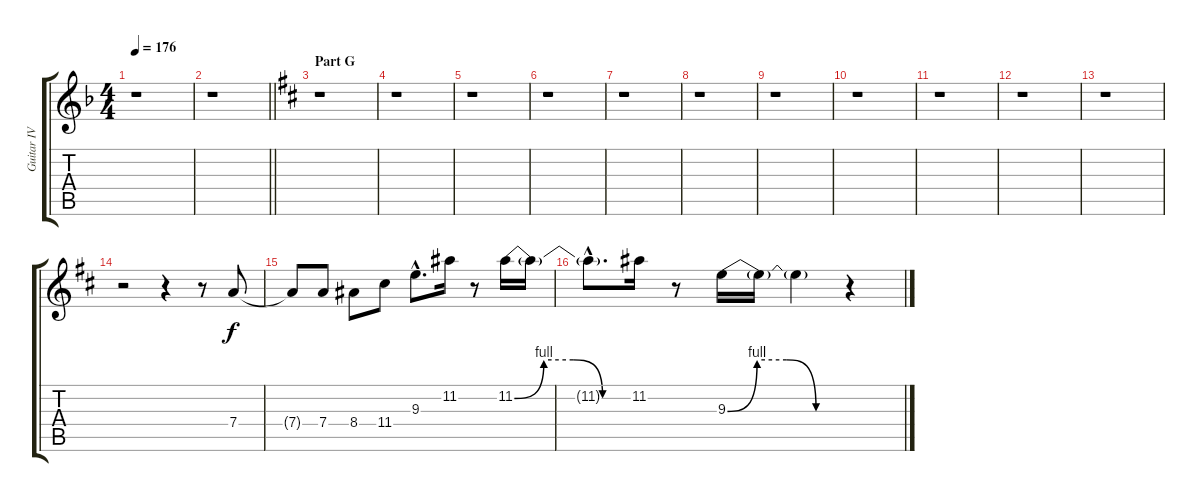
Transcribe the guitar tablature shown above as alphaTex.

\track ("Guitar IV (Daita)" "Guitar IV ") {instrument distortionguitar}
\staff {score tabs}
\tuning (E4 B3 G3 D3 A2 E2) {hide}
\ts (4 4)
\tempo 176
\clef g2
\ks f
r.1{dy f} |
\barLineRight lightlight
r.1 |
\section ("" "Part G")
\ks d
r.1 |
r.1 |
r.1 |
r.1 |
r.1 |
r.1 |
r.1 |
r.1 |
r.1 |
r.1 |
r.1 |
r.2 r.4 r.8 7.4.8 |
7.4{t}.8 7.4.8 8.4.8 11.4.8 9.3{hac}.8{d} 11.2.16 r.8 11.2{be (custom 0 0 15 4 30 4 45 0 60 0)}.16 11.2{t}.16 |
11.2{hac t}.8{d} 11.2.16 r.8 9.3{be (custom 0 0 15 4 30 4 45 0 60 0)}.16 9.3{t}.16 9.3{t}.4 r.4
